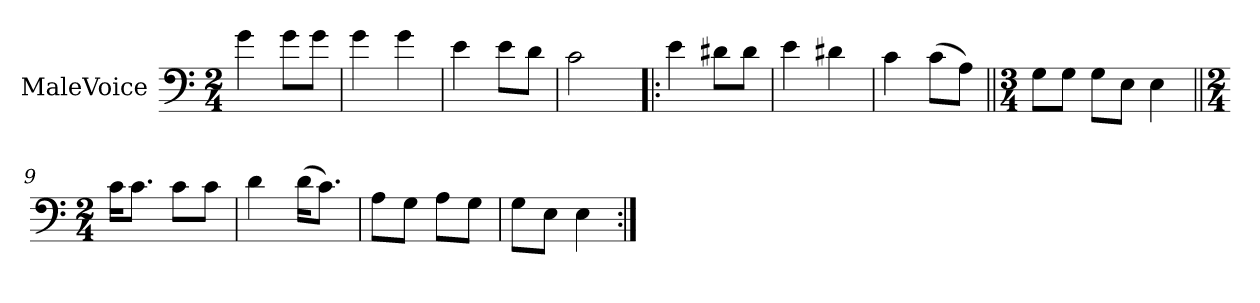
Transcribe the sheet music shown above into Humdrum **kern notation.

**kern
*part1
*staff1
*I"MaleVoice
*clefF4
*M2/4
*MM69
=
4g
8g\L
8g\J
=2
4g
4g
=3
4e
8e\L
8d\J
=4
2c
=5!|:
4e
8d#X\L
8d#\J
=6
4e
4d#X
=7
4c
(8c\L
8A\J)
=8||
*M3/4
8G\L
8G\J
8G\L
8E\J
4E
=9||
*M2/4
16c\KL
8.c\J
8c\L
8c\J
=10
4d
(16d\KL
8.c\J)
=11
8A\L
8G\J
8A\L
8G\J
=12
8G\L
8E\J
4E
=:|!
*-
